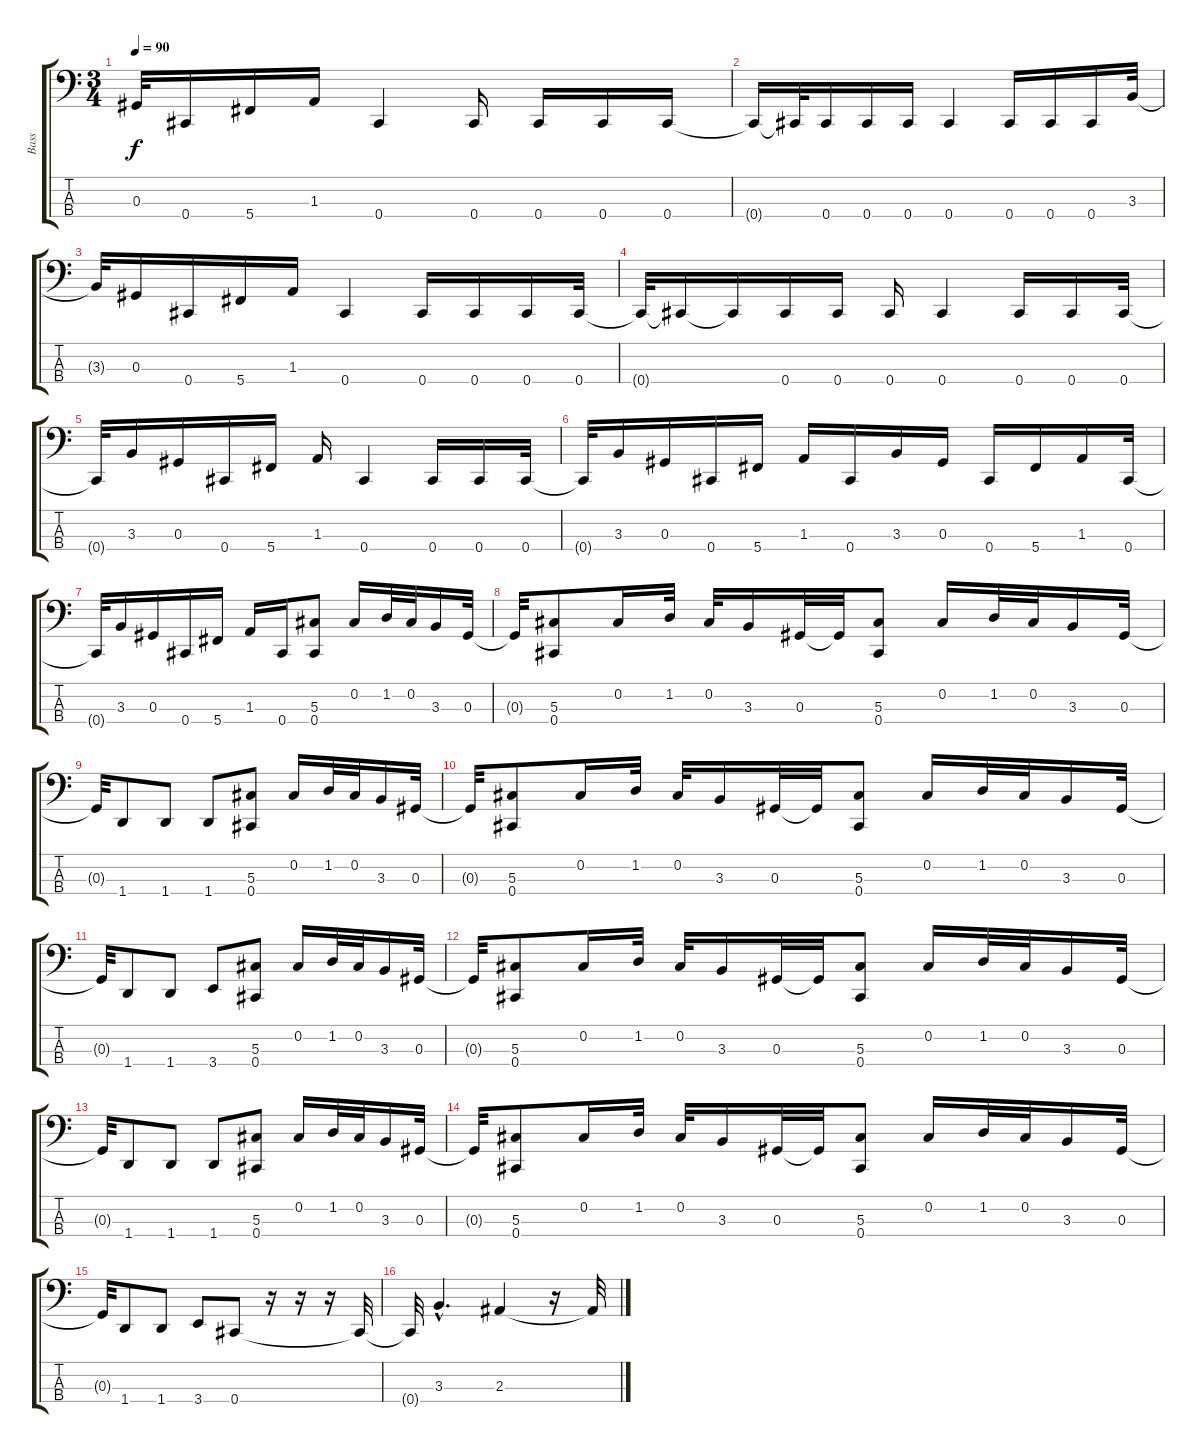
\track ("Bass" "Bass") {instrument electricbasspick}
\staff {score tabs}
\tuning (Gb2 Db2 Ab1 Db1) {hide}
\ts (3 4)
\tempo 90
\clef f4
\ks c
0.3{t}.32{dy f} 0.4.16 5.4.16 1.3.16 0.4.4 0.4.16 0.4.16 0.4.16 0.4.16 |
0.4{t}.16 0.4{t}.32 0.4.16 0.4.16 0.4.16 0.4.4 0.4.16 0.4.16 0.4.16 3.3.32 |
3.3{t}.32 0.3.16 0.4.16 5.4.16 1.3.16 0.4.4 0.4.16 0.4.16 0.4.16 0.4.32 |
0.4{t}.32 0.4{t}.16 0.4{t}.16 0.4.16 0.4.16 0.4.16 0.4.4 0.4.16 0.4.16 0.4.32 |
0.4{t}.32 3.3.16 0.3.16 0.4.16 5.4.16 1.3.16 0.4.4 0.4.16 0.4.16 0.4.32 |
0.4{t}.32 3.3.16 0.3.16 0.4.16 5.4.16 1.3.16 0.4.16 3.3.16 0.3.16 0.4.16 5.4.16 1.3.16 0.4.32 |
0.4{t}.32 3.3.16 0.3.16 0.4.16 5.4.16 1.3.16 0.4.16 (5.3 0.4).8 0.2.16 1.2.32 0.2.32 3.3.16 0.3.32 |
0.3{t}.32 (5.3 0.4).8 0.2.16 1.2.32 0.2.32 3.3.16 0.3.32 0.3{t}.32 (5.3 0.4).8 0.2.16 1.2.32 0.2.32 3.3.16 0.3.32 |
0.3{t}.32 1.4.8 1.4.8 1.4.8 (5.3 0.4).8 0.2.16 1.2.32 0.2.32 3.3.16 0.3.32 |
0.3{t}.32 (5.3 0.4).8 0.2.16 1.2.32 0.2.32 3.3.16 0.3.32 0.3{t}.32 (5.3 0.4).8 0.2.16 1.2.32 0.2.32 3.3.16 0.3.32 |
0.3{t}.32 1.4.8 1.4.8 3.4.8 (5.3 0.4).8 0.2.16 1.2.32 0.2.32 3.3.16 0.3.32 |
0.3{t}.32 (5.3 0.4).8 0.2.16 1.2.32 0.2.32 3.3.16 0.3.32 0.3{t}.32 (5.3 0.4).8 0.2.16 1.2.32 0.2.32 3.3.16 0.3.32 |
0.3{t}.32 1.4.8 1.4.8 1.4.8 (5.3 0.4).8 0.2.16 1.2.32 0.2.32 3.3.16 0.3.32 |
0.3{t}.32 (5.3 0.4).8 0.2.16 1.2.32 0.2.32 3.3.16 0.3.32 0.3{t}.32 (5.3 0.4).8 0.2.16 1.2.32 0.2.32 3.3.16 0.3.32 |
0.3{t}.32 1.4.8 1.4.8 3.4.8 0.4.8 r.16 r.16 r.16 0.4{t}.32 |
0.4{t}.32 3.3{hac}.4{d} 2.3.4 r.16 2.3{t}.32
